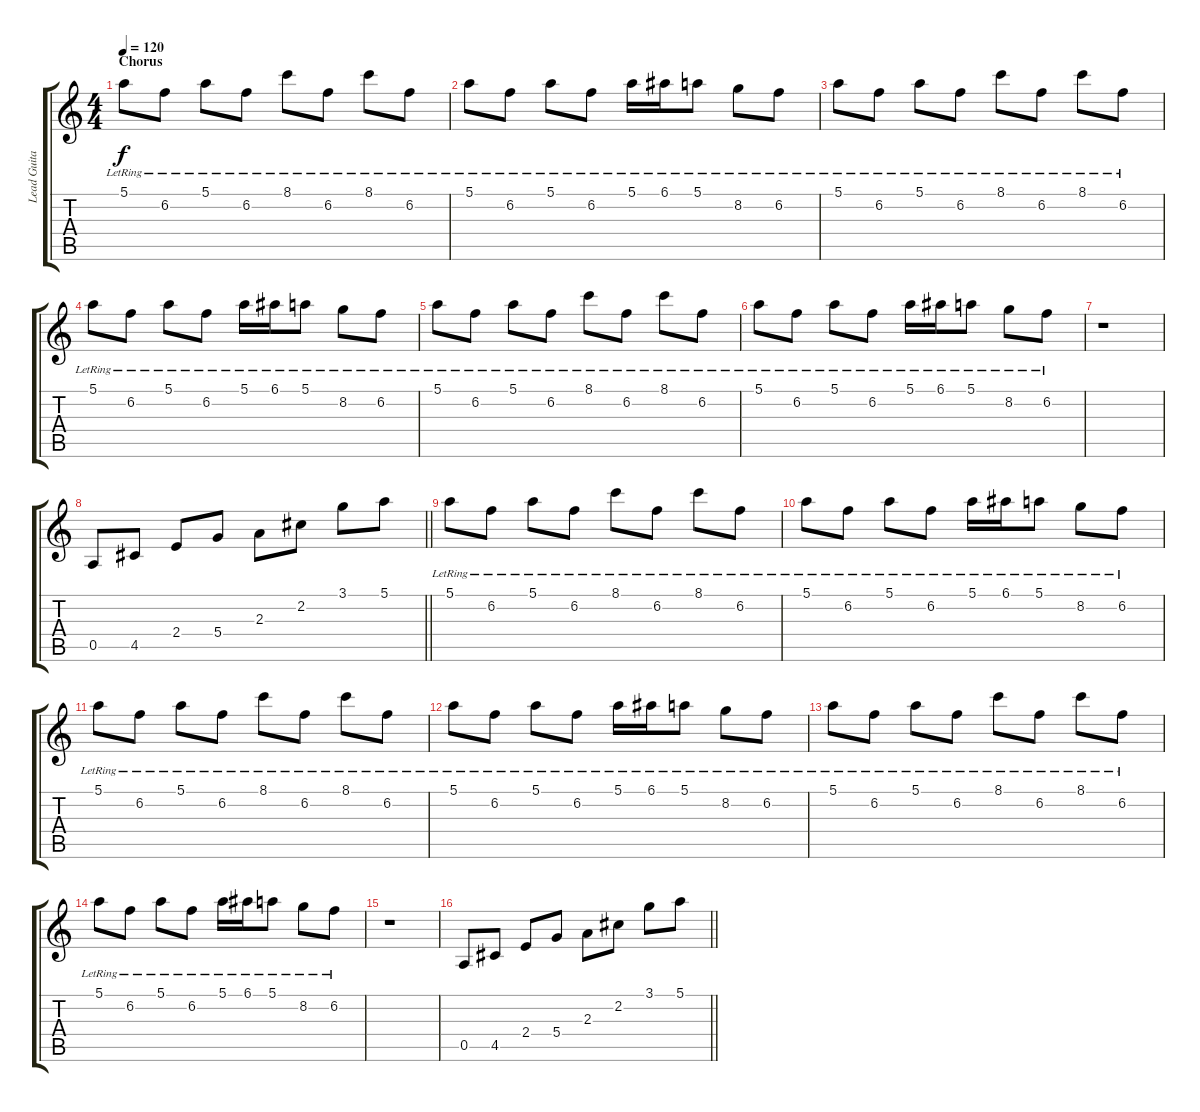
\track ("Lead Guitar" "Lead Guita") {instrument overdrivenguitar}
\staff {score tabs}
\tuning (E4 B3 G3 D3 A2 D2) {hide}
\ts (4 4)
\section ("" "Chorus")
\tempo 120
\clef g2
\ks c
5.1{lr}.8{dy f volume 8 instrument electricguitarclean} 6.2{lr}.8 5.1{lr}.8 6.2{lr}.8 8.1{lr}.8 6.2{lr}.8 8.1{lr}.8 6.2{lr}.8 |
5.1{lr}.8 6.2{lr}.8 5.1{lr}.8 6.2{lr}.8 5.1{lr}.16 6.1{lr}.16 5.1{lr}.8 8.2{lr}.8 6.2{lr}.8 |
5.1{lr}.8 6.2{lr}.8 5.1{lr}.8 6.2{lr}.8 8.1{lr}.8 6.2{lr}.8 8.1{lr}.8 6.2{lr}.8 |
5.1{lr}.8 6.2{lr}.8 5.1{lr}.8 6.2{lr}.8 5.1{lr}.16 6.1{lr}.16 5.1{lr}.8 8.2{lr}.8 6.2{lr}.8 |
5.1{lr}.8 6.2{lr}.8 5.1{lr}.8 6.2{lr}.8 8.1{lr}.8 6.2{lr}.8 8.1{lr}.8 6.2{lr}.8 |
5.1{lr}.8 6.2{lr}.8 5.1{lr}.8 6.2{lr}.8 5.1{lr}.16 6.1{lr}.16 5.1{lr}.8 8.2{lr}.8 6.2{lr}.8 |
r.1{volume 10 instrument overdrivenguitar} |
\barLineRight lightlight
0.5.8 4.5.8 2.4.8 5.4.8 2.3.8 2.2.8 3.1.8 5.1.8 |
5.1{lr}.8{volume 8 instrument electricguitarclean} 6.2{lr}.8 5.1{lr}.8 6.2{lr}.8 8.1{lr}.8 6.2{lr}.8 8.1{lr}.8 6.2{lr}.8 |
5.1{lr}.8 6.2{lr}.8 5.1{lr}.8 6.2{lr}.8 5.1{lr}.16 6.1{lr}.16 5.1{lr}.8 8.2{lr}.8 6.2{lr}.8 |
5.1{lr}.8 6.2{lr}.8 5.1{lr}.8 6.2{lr}.8 8.1{lr}.8 6.2{lr}.8 8.1{lr}.8 6.2{lr}.8 |
5.1{lr}.8 6.2{lr}.8 5.1{lr}.8 6.2{lr}.8 5.1{lr}.16 6.1{lr}.16 5.1{lr}.8 8.2{lr}.8 6.2{lr}.8 |
5.1{lr}.8 6.2{lr}.8 5.1{lr}.8 6.2{lr}.8 8.1{lr}.8 6.2{lr}.8 8.1{lr}.8 6.2{lr}.8 |
5.1{lr}.8 6.2{lr}.8 5.1{lr}.8 6.2{lr}.8 5.1{lr}.16 6.1{lr}.16 5.1{lr}.8 8.2{lr}.8 6.2{lr}.8 |
r.1{volume 10 instrument overdrivenguitar} |
\barLineRight lightlight
0.5.8 4.5.8 2.4.8 5.4.8 2.3.8 2.2.8 3.1.8 5.1.8
